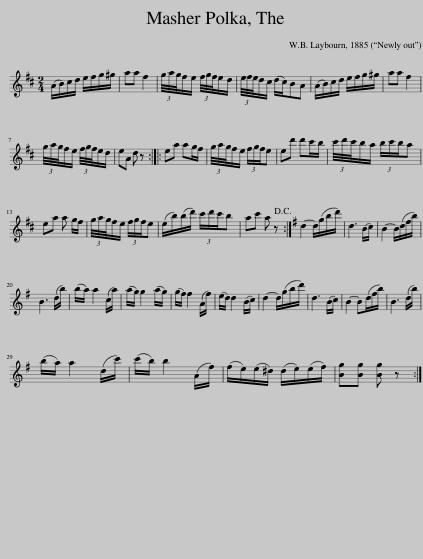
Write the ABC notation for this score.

X:1
L:1/8
M:2/4
I:linebreak $
K:D
V:1 treble
V:1
 (A/B/)c/d/ e/f/g/^g/ | aa f2 | (3g/4a/4g/4f/e/ (3f/4g/4f/4e/d/ | (3e/4f/4e/4d/c/ (d/c/)BA | (A/B/)c/d/ e/f/g/^g/ | %5
 aa f2 |$ (3g/4a/4g/4f/e/ (3f/4g/4f/4e/d/ | eA d z :: ea ag/f/ | (3g/4a/4g/4f/e/ (3f/g/f/e | %10
 ed' d'c'/b/ | (3c'/4d'/4c'/4b/a/ (3b/c'/b/a |$ ea a g/f/ | (3g/4a/4g/4f/e/ (3f/g/f/e | (e/b/)(b/d'/) (3c'/d'/c'/b | %15
 ac' a z!D.C.! :|[K:G] d2- d/(g/b/d'/) | d3 (B/c/) | B2- B/(d/f/b/) |$ B3 (d/b/) | %20
 (b/a/) a2 (c/a/) | (a/g/) g2 (a/g/) | (g/f/) f2 (A/f/) | (e/d/) d2 (B/c/) | d2- d/(g/b/d'/) | %25
 d3 (B/c/) | B2- B(d/f/b/) | B3 (d/b/) |$ (b/a/) a2 (d/c'/) | (c'/b/) b2 (A/f/) | %30
 (f/e/)(e/^d/) (d/e/)(e/f/) | [Bg][Bg] [Bg] z :| %32
